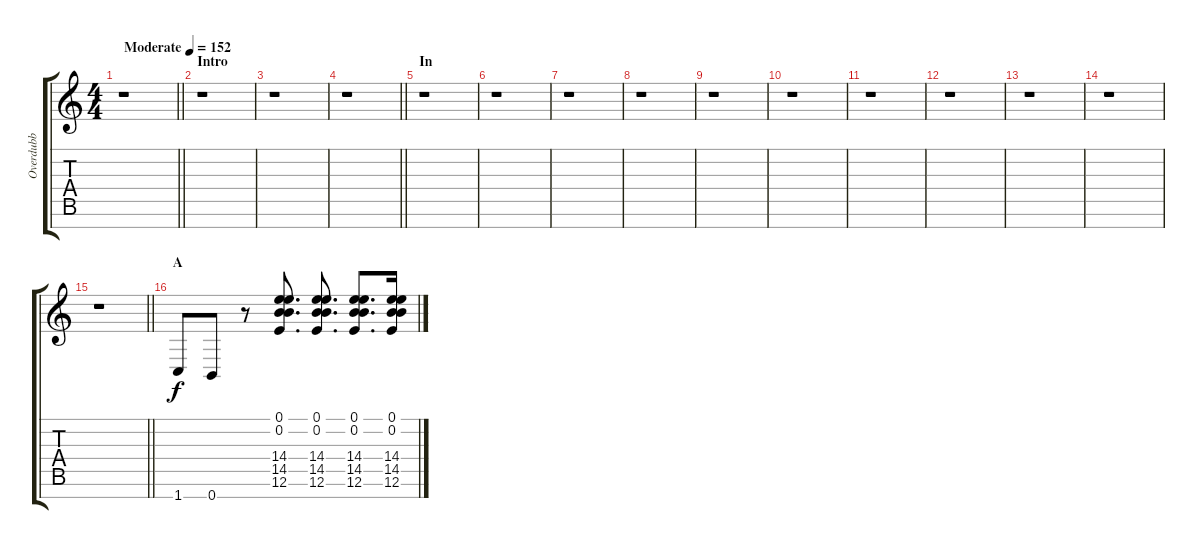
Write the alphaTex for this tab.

\track ("Overdubb" "Overdubb") {instrument distortionguitar}
\staff {score tabs}
\tuning (E4 B3 G3 D3 A2 E2 B1) {hide}
\ts (4 4)
\tempo (152 "Moderate")
\clef g2
\barLineRight lightlight
\ks c
r.1{dy f instrument distortionguitar} |
\section ("" "Intro")
r.1 |
r.1 |
\barLineRight lightlight
r.1 |
\section ("" "In")
r.1 |
r.1 |
r.1 |
r.1 |
r.1 |
r.1 |
r.1 |
r.1 |
r.1 |
r.1 |
\barLineRight lightlight
r.1 |
\section ("" "A")
1.7.8{balance 3} 0.7.8 r.8 (0.1 0.2 14.4 14.5 12.6).8{d} (0.1 0.2 14.4 14.5 12.6).8{d} (0.1 0.2 14.4 14.5 12.6).8{d} (0.1 0.2 14.4 14.5 12.6).16
